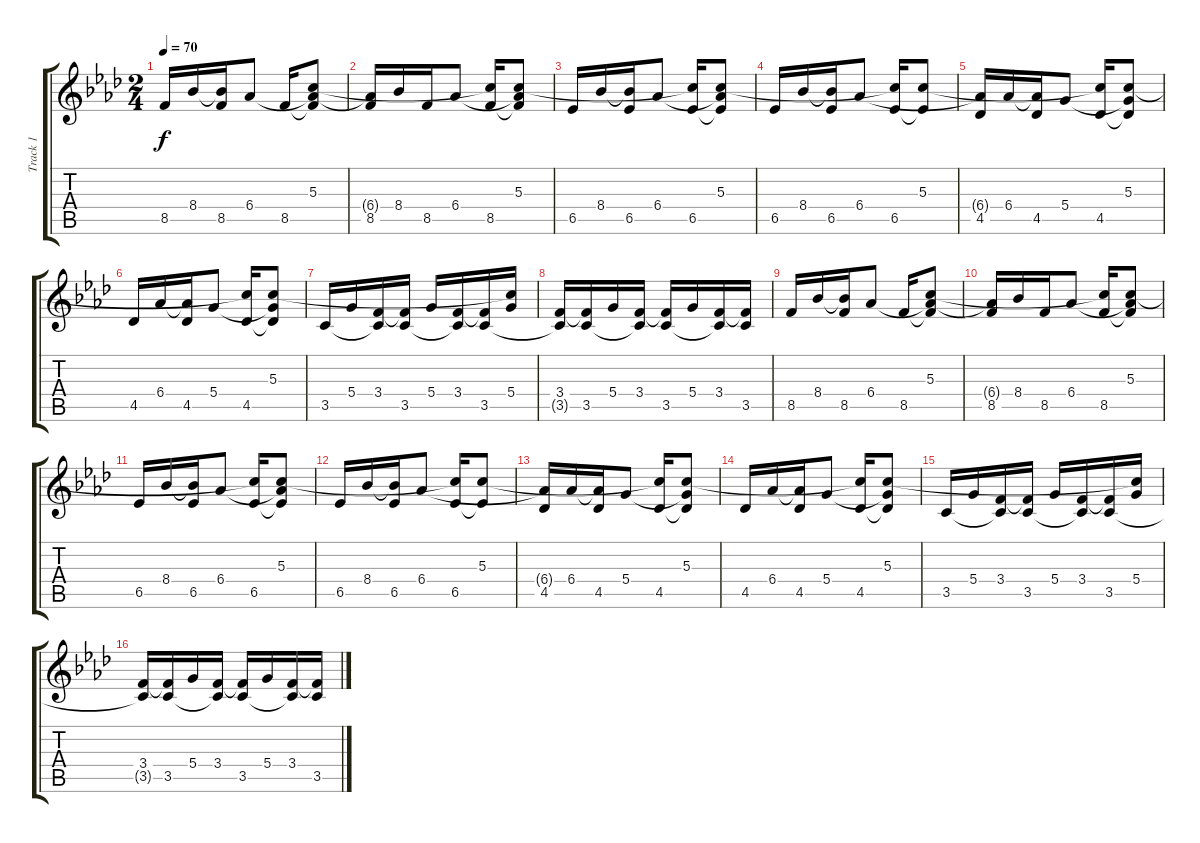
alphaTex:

\track ("Track 1" "Track 1") {instrument acousticguitarsteel}
\staff {score tabs}
\tuning (E4 B3 G3 D3 A2 E2) {hide}
\ts (2 4)
\tempo 70
\clef g2
\ks fminor
8.5.16{dy f instrument acousticguitarsteel} 8.4.16 (8.4{t} 8.5).16 6.4.8 8.5.16 (5.3 6.4{t} 8.5{t}).8 |
(6.4{t} 8.5).16 8.4.16 8.5.16 6.4.8 (5.3{t} 8.5).16 (5.3 6.4{t} 8.5{t}).8 |
6.5.16 8.4.16 (8.4{t} 6.5).16 6.4.8 (5.3{t} 6.5).16 (5.3 6.4{t} 6.5{t}).8 |
6.5.16 8.4.16 (8.4{t} 6.5).16 6.4.8 (5.3{t} 6.5).16 (5.3 6.5{t}).8 |
(6.4{t} 4.5).16 6.4.16 (6.4{t} 4.5).16 5.4.8 (5.3{t} 4.5).16 (5.3 5.4{t} 4.5{t}).8 |
4.5.16 6.4.16 (6.4{t} 4.5).16 5.4.8 (5.3{t} 4.5).16 (5.3 5.4{t} 4.5{t}).8 |
3.5.16 5.4.16 (3.4 3.5{t}).16 (3.4{t} 3.5).16 5.4.16 (3.4 3.5{t}).16 (3.4{t} 3.5).16 (5.3{t} 5.4).16 |
(3.4 3.5{t}).16 (3.4{t} 3.5).16 5.4.16 (3.4 3.5{t}).16 (3.4{t} 3.5).16 5.4.16 (3.4 3.5{t}).16 (3.4{t} 3.5).16 |
8.5.16 8.4.16 (8.4{t} 8.5).16 6.4.8 8.5.16 (5.3 6.4{t} 8.5{t}).8 |
(6.4{t} 8.5).16 8.4.16 8.5.16 6.4.8 (5.3{t} 8.5).16 (5.3 6.4{t} 8.5{t}).8 |
6.5.16 8.4.16 (8.4{t} 6.5).16 6.4.8 (5.3{t} 6.5).16 (5.3 6.4{t} 6.5{t}).8 |
6.5.16 8.4.16 (8.4{t} 6.5).16 6.4.8 (5.3{t} 6.5).16 (5.3 6.5{t}).8 |
(6.4{t} 4.5).16 6.4.16 (6.4{t} 4.5).16 5.4.8 (5.3{t} 4.5).16 (5.3 5.4{t} 4.5{t}).8 |
4.5.16 6.4.16 (6.4{t} 4.5).16 5.4.8 (5.3{t} 4.5).16 (5.3 5.4{t} 4.5{t}).8 |
3.5.16 5.4.16 (3.4 3.5{t}).16 (3.4{t} 3.5).16 5.4.16 (3.4 3.5{t}).16 (3.4{t} 3.5).16 (5.3{t} 5.4).16 |
(3.4 3.5{t}).16 (3.4{t} 3.5).16 5.4.16 (3.4 3.5{t}).16 (3.4{t} 3.5).16 5.4.16 (3.4 3.5{t}).16 (3.4{t} 3.5).16
